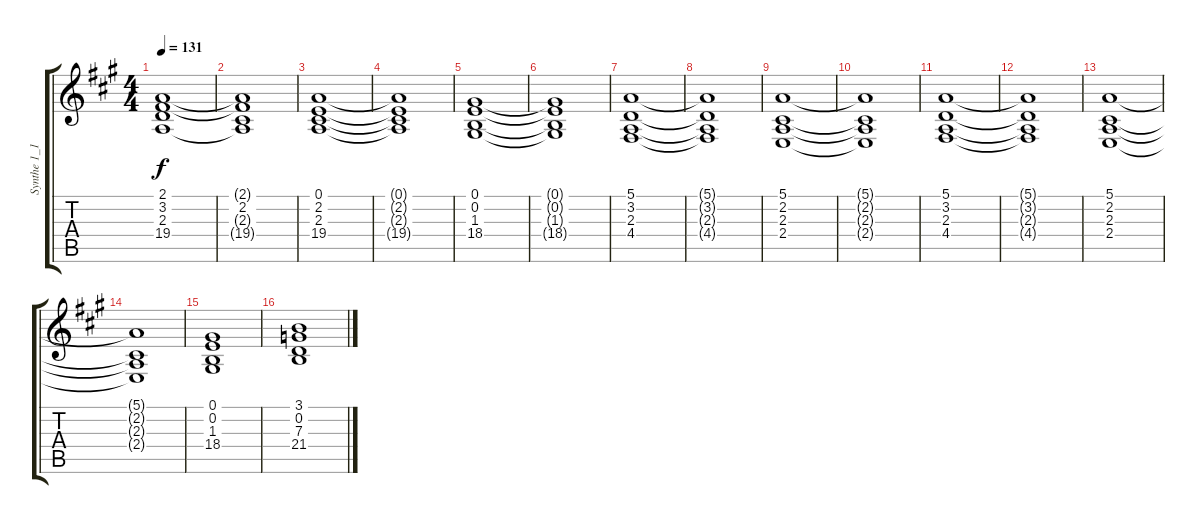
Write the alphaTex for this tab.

\track ("Synthe 1_1" "Synthe 1_1") {instrument synthstrings1}
\staff {score tabs}
\tuning (E4 B3 G3 D3 A2 E2) {hide}
\ts (4 4)
\tempo 131
\clef g2
\ks a
(2.1 3.2 2.3 19.4).1{dy f} |
(2.1{t} 2.2 2.3{t} 19.4{t}).1 |
(0.1 2.2 2.3 19.4).1 |
(0.1{t} 2.2{t} 2.3{t} 19.4{t}).1 |
(0.1 0.2 1.3 18.4).1 |
(0.1{t} 0.2{t} 1.3{t} 18.4{t}).1 |
(5.1 3.2 2.3 4.4).1 |
(5.1{t} 3.2{t} 2.3{t} 4.4{t}).1 |
(5.1 2.2 2.3 2.4).1 |
(5.1{t} 2.2{t} 2.3{t} 2.4{t}).1 |
(5.1 3.2 2.3 4.4).1 |
(5.1{t} 3.2{t} 2.3{t} 4.4{t}).1 |
(5.1 2.2 2.3 2.4).1 |
(5.1{t} 2.2{t} 2.3{t} 2.4{t}).1 |
(0.1 0.2 1.3 18.4).1 |
(3.1 0.2 7.3 21.4).1
